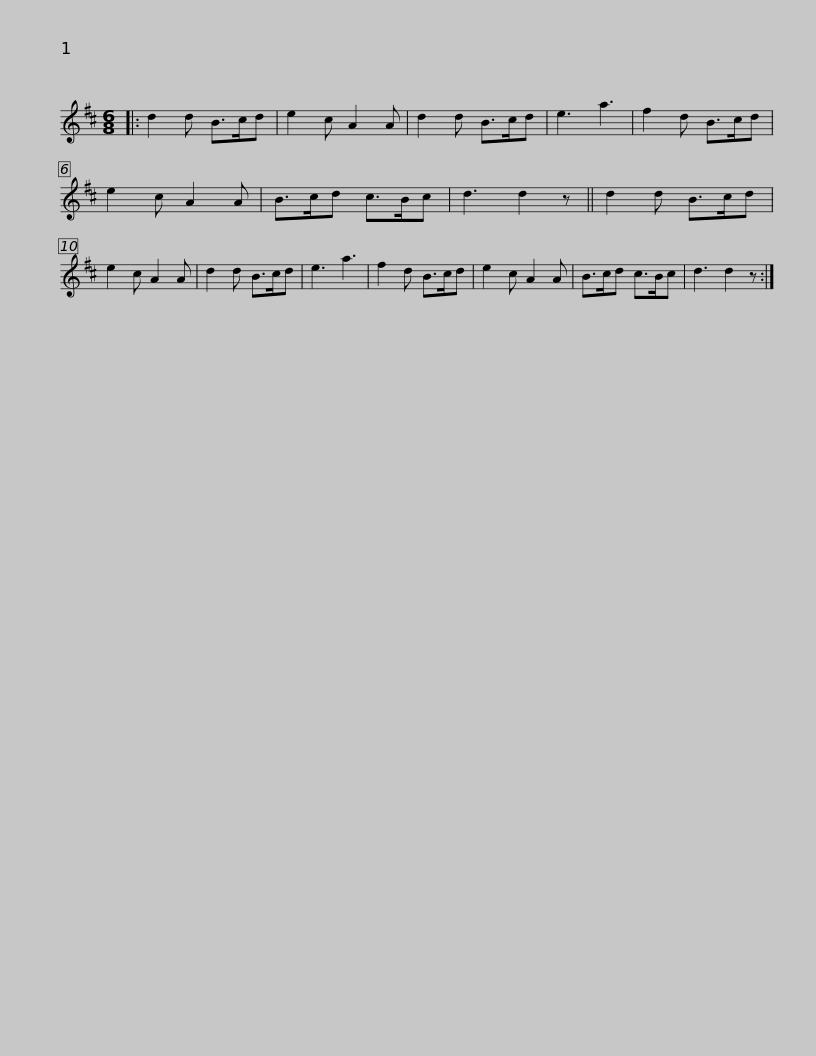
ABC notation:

X:1
L:1/8
M:6/8
I:linebreak $
K:D
V:1 treble
V:1
|: d2 d B>cd | e2 c A2 A | d2 d B>cd | e3 a3 | f2 d B>cd | %5
 e2 c A2 A | B>cd c>Bc | d3 d2 z ||$ d2 d B>cd | e2 c A2 A | %10
 d2 d B>cd | e3 a3 | f2 d B>cd | e2 c A2 A | B>cd c>Bc | %15
 d3 d2 z :| %16
